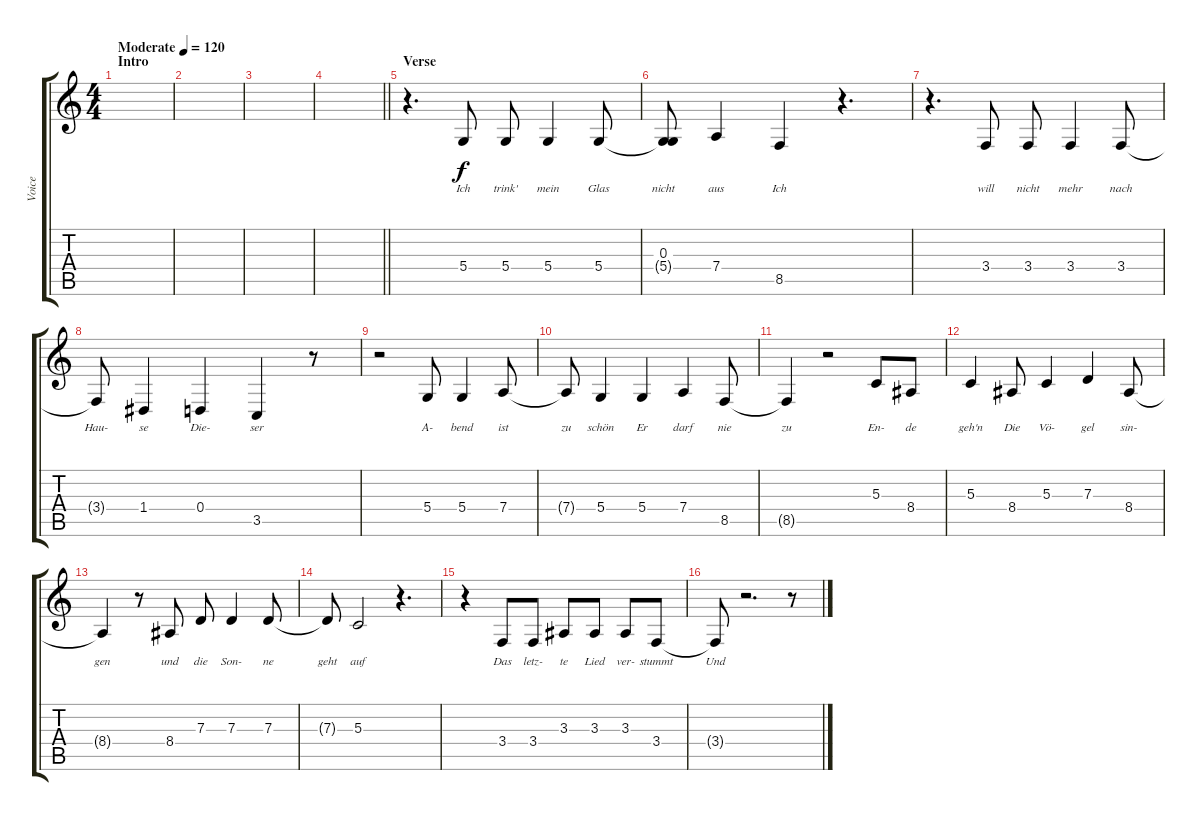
\track ("Voice" "Voice") {instrument altosax}
\staff {score tabs}
\tuning (E4 B3 G3 D3 A2 E2) {hide}
\ts (4 4)
\section ("" "Intro")
\tempo (120 "Moderate")
\clef g2
\ks c
|
|
|
\barLineRight lightlight
|
\section ("" "Verse")
r.4{d} 5.4.8{lyrics (0 "Ich") lyrics (1 "") lyrics (2 "") lyrics (3 "") lyrics (4 "")} 5.4.8{lyrics (0 "trink'") lyrics (1 "") lyrics (2 "") lyrics (3 "") lyrics (4 "")} 5.4.4{lyrics (0 "mein") lyrics (1 "") lyrics (2 "") lyrics (3 "") lyrics (4 "")} 5.4.8{lyrics (0 "Glas") lyrics (1 "") lyrics (2 "") lyrics (3 "") lyrics (4 "")} |
(0.3 5.4{t}).8{lyrics (0 "nicht") lyrics (1 "") lyrics (2 "") lyrics (3 "") lyrics (4 "")} 7.4.4{lyrics (0 "aus") lyrics (1 "") lyrics (2 "") lyrics (3 "") lyrics (4 "")} 8.5.4{lyrics (0 "Ich") lyrics (1 "") lyrics (2 "") lyrics (3 "") lyrics (4 "")} r.4{d} |
r.4{d} 3.4.8{lyrics (0 "will") lyrics (1 "") lyrics (2 "") lyrics (3 "") lyrics (4 "")} 3.4.8{lyrics (0 "nicht") lyrics (1 "") lyrics (2 "") lyrics (3 "") lyrics (4 "")} 3.4.4{lyrics (0 "mehr") lyrics (1 "") lyrics (2 "") lyrics (3 "") lyrics (4 "")} 3.4.8{lyrics (0 "nach") lyrics (1 "") lyrics (2 "") lyrics (3 "") lyrics (4 "")} |
3.4{t}.8{lyrics (0 "Hau-") lyrics (1 "") lyrics (2 "") lyrics (3 "") lyrics (4 "")} 1.4.4{lyrics (0 "se") lyrics (1 "") lyrics (2 "") lyrics (3 "") lyrics (4 "")} 0.4.4{lyrics (0 "Die-") lyrics (1 "") lyrics (2 "") lyrics (3 "") lyrics (4 "")} 3.5.4{lyrics (0 "ser") lyrics (1 "") lyrics (2 "") lyrics (3 "") lyrics (4 "")} r.8 |
r.2 5.4.8{lyrics (0 "A-") lyrics (1 "") lyrics (2 "") lyrics (3 "") lyrics (4 "")} 5.4.4{lyrics (0 "bend") lyrics (1 "") lyrics (2 "") lyrics (3 "") lyrics (4 "")} 7.4.8{lyrics (0 "ist") lyrics (1 "") lyrics (2 "") lyrics (3 "") lyrics (4 "")} |
7.4{t}.8{lyrics (0 "zu") lyrics (1 "") lyrics (2 "") lyrics (3 "") lyrics (4 "")} 5.4.4{lyrics (0 "schön") lyrics (1 "") lyrics (2 "") lyrics (3 "") lyrics (4 "")} 5.4.4{lyrics (0 "Er") lyrics (1 "") lyrics (2 "") lyrics (3 "") lyrics (4 "")} 7.4.4{lyrics (0 "darf") lyrics (1 "") lyrics (2 "") lyrics (3 "") lyrics (4 "")} 8.5.8{lyrics (0 "nie") lyrics (1 "") lyrics (2 "") lyrics (3 "") lyrics (4 "")} |
8.5{t}.4{lyrics (0 "zu") lyrics (1 "") lyrics (2 "") lyrics (3 "") lyrics (4 "")} r.2 5.3.8{lyrics (0 "En-") lyrics (1 "") lyrics (2 "") lyrics (3 "") lyrics (4 "")} 8.4.8{lyrics (0 "de") lyrics (1 "") lyrics (2 "") lyrics (3 "") lyrics (4 "")} |
5.3.4{lyrics (0 "geh'n") lyrics (1 "") lyrics (2 "") lyrics (3 "") lyrics (4 "")} 8.4.8{lyrics (0 "Die") lyrics (1 "") lyrics (2 "") lyrics (3 "") lyrics (4 "")} 5.3.4{lyrics (0 "Vö-") lyrics (1 "") lyrics (2 "") lyrics (3 "") lyrics (4 "")} 7.3.4{lyrics (0 "gel") lyrics (1 "") lyrics (2 "") lyrics (3 "") lyrics (4 "")} 8.4.8{lyrics (0 "sin-") lyrics (1 "") lyrics (2 "") lyrics (3 "") lyrics (4 "")} |
8.4{t}.4{lyrics (0 "gen") lyrics (1 "") lyrics (2 "") lyrics (3 "") lyrics (4 "")} r.8 8.4.8{lyrics (0 "und") lyrics (1 "") lyrics (2 "") lyrics (3 "") lyrics (4 "")} 7.3.8{lyrics (0 "die") lyrics (1 "") lyrics (2 "") lyrics (3 "") lyrics (4 "")} 7.3.4{lyrics (0 "Son-") lyrics (1 "") lyrics (2 "") lyrics (3 "") lyrics (4 "")} 7.3.8{lyrics (0 "ne") lyrics (1 "") lyrics (2 "") lyrics (3 "") lyrics (4 "")} |
7.3{t}.8{lyrics (0 "geht") lyrics (1 "") lyrics (2 "") lyrics (3 "") lyrics (4 "")} 5.3.2{lyrics (0 "auf") lyrics (1 "") lyrics (2 "") lyrics (3 "") lyrics (4 "")} r.4{d} |
r.4 3.4.8{lyrics (0 "Das") lyrics (1 "") lyrics (2 "") lyrics (3 "") lyrics (4 "")} 3.4.8{lyrics (0 "letz-") lyrics (1 "") lyrics (2 "") lyrics (3 "") lyrics (4 "")} 3.3.8{lyrics (0 "te") lyrics (1 "") lyrics (2 "") lyrics (3 "") lyrics (4 "")} 3.3.8{lyrics (0 "Lied") lyrics (1 "") lyrics (2 "") lyrics (3 "") lyrics (4 "")} 3.3.8{lyrics (0 "ver-") lyrics (1 "") lyrics (2 "") lyrics (3 "") lyrics (4 "")} 3.4.8{lyrics (0 "stummt") lyrics (1 "") lyrics (2 "") lyrics (3 "") lyrics (4 "")} |
3.4{t}.8{lyrics (0 "Und") lyrics (1 "") lyrics (2 "") lyrics (3 "") lyrics (4 "")} r.2{d} r.8
